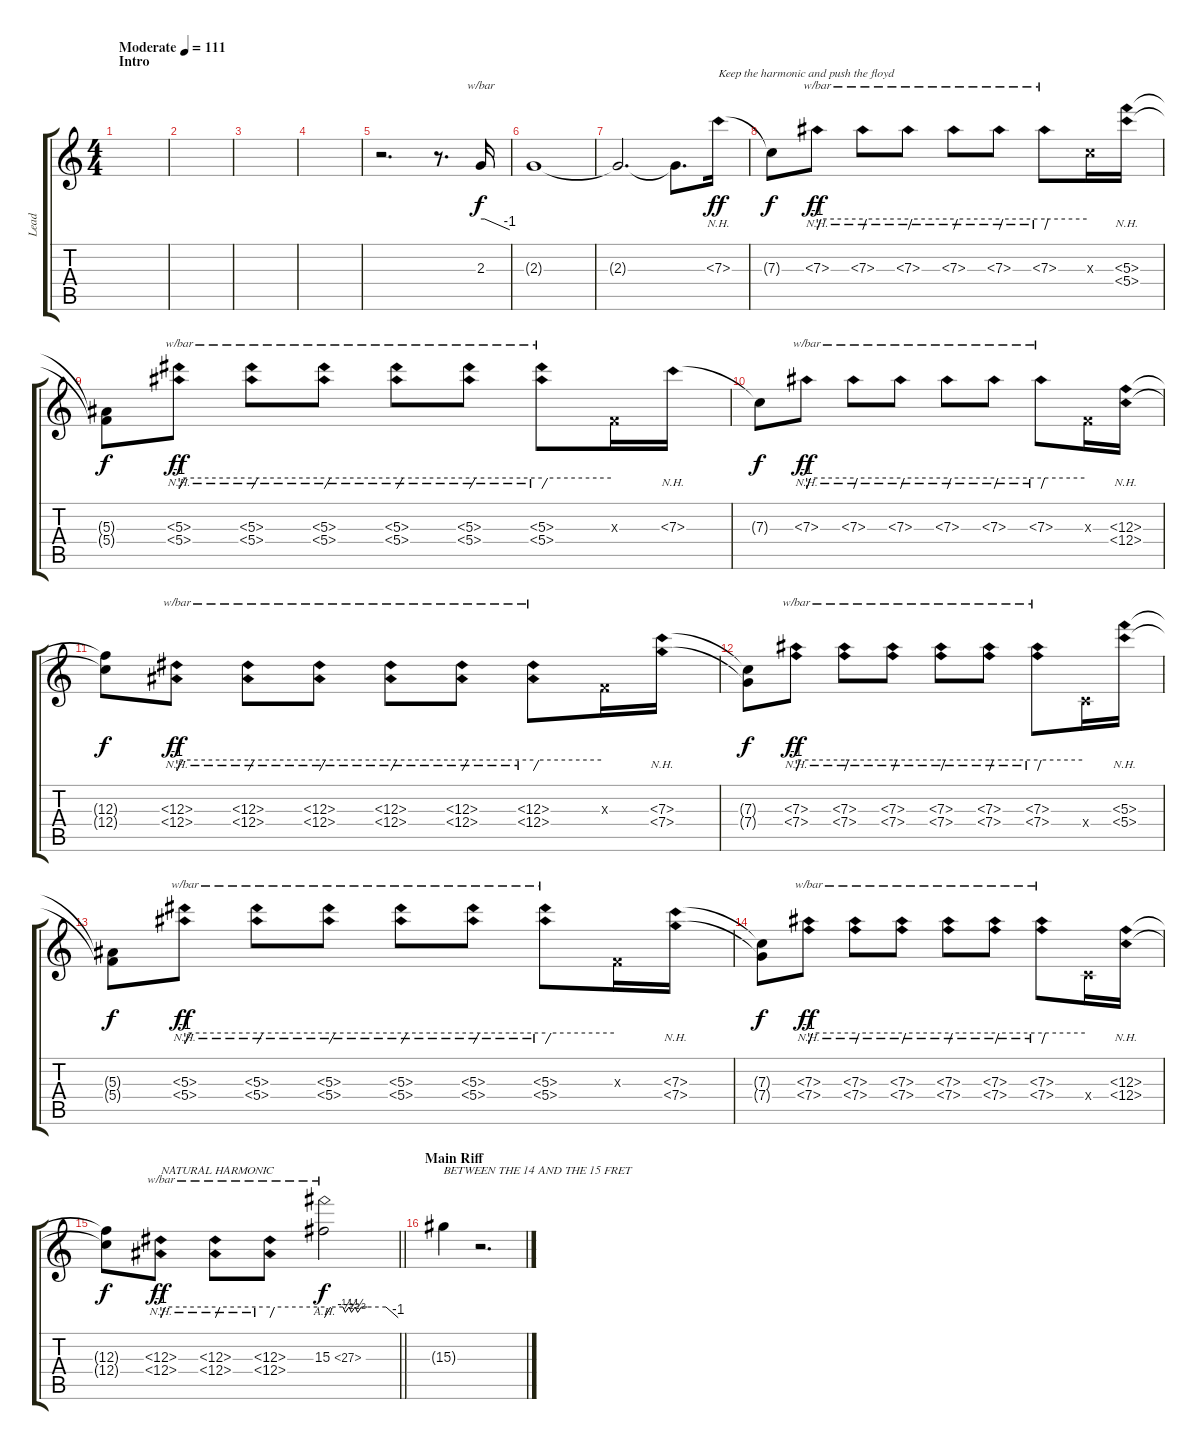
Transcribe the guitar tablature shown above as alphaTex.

\track ("Lead" "Lead") {instrument overdrivenguitar}
\staff {score tabs}
\tuning (D4 A3 F3 C3 G2 D2) {hide}
\ts (4 4)
\section ("" "Intro")
\tempo (111 "Moderate")
\clef g2
\ks c
|
|
|
|
r.2{d} r.8{d} 2.3.16{tbe (custom default 0 0 8 0 60 -4)} |
2.3{t}.1{dy f} |
2.3{t}.2{d} 2.3{t}.8{d} 7.3{nh}.16{txt "Keep the harmonic and push the floyd" dy ff} |
7.3{t}.8{dy f} 7.3{nh}.8{tbe (custom default 0 -4 5 0 60 0) dy ff} 7.3{nh}.8{tbe (custom default 0 -4 5 0 60 0)} 7.3{nh}.8{tbe (custom default 0 -4 5 0 60 0)} 7.3{nh}.8{tbe (custom default 0 -4 5 0 60 0)} 7.3{nh}.8{tbe (custom default 0 -4 5 0 60 0)} 7.3{nh}.8{tbe (custom default 0 -4 5 0 60 0)} 7.3{x}.16 (5.3{nh} 5.4{nh}).16 |
(5.3{t} 5.4{t}).8{dy f} (5.3{nh} 5.4{nh}).8{tbe (custom default 0 -4 5 0 60 0) dy ff} (5.3{nh} 5.4{nh}).8{tbe (custom default 0 -4 5 0 60 0)} (5.3{nh} 5.4{nh}).8{tbe (custom default 0 -4 5 0 60 0)} (5.3{nh} 5.4{nh}).8{tbe (custom default 0 -4 5 0 60 0)} (5.3{nh} 5.4{nh}).8{tbe (custom default 0 -4 5 0 60 0)} (5.3{nh} 5.4{nh}).8{tbe (custom default 0 -4 5 0 60 0)} 0.3{x}.16 7.3{nh}.16 |
7.3{t}.8{dy f} 7.3{nh}.8{tbe (custom default 0 -4 5 0 60 0) dy ff} 7.3{nh}.8{tbe (custom default 0 -4 5 0 60 0)} 7.3{nh}.8{tbe (custom default 0 -4 5 0 60 0)} 7.3{nh}.8{tbe (custom default 0 -4 5 0 60 0)} 7.3{nh}.8{tbe (custom default 0 -4 5 0 60 0)} 7.3{nh}.8{tbe (custom default 0 -4 5 0 60 0)} 0.3{x}.16 (12.3{nh} 12.4{nh}).16 |
(12.3{t} 12.4{t}).8{dy f} (12.3{nh} 12.4{nh}).8{tbe (custom default 0 -4 5 0 60 0) dy ff} (12.3{nh} 12.4{nh}).8{tbe (custom default 0 -4 5 0 60 0)} (12.3{nh} 12.4{nh}).8{tbe (custom default 0 -4 5 0 60 0)} (12.3{nh} 12.4{nh}).8{tbe (custom default 0 -4 5 0 60 0)} (12.3{nh} 12.4{nh}).8{tbe (custom default 0 -4 5 0 60 0)} (12.3{nh} 12.4{nh}).8{tbe (custom default 0 -4 5 0 60 0)} 0.3{x}.16 (7.3{nh} 7.4{nh}).16 |
(7.3{t} 7.4{t}).8{dy f} (7.3{nh} 7.4{nh}).8{tbe (custom default 0 -4 5 0 60 0) dy ff} (7.3{nh} 7.4{nh}).8{tbe (custom default 0 -4 5 0 60 0)} (7.3{nh} 7.4{nh}).8{tbe (custom default 0 -4 5 0 60 0)} (7.3{nh} 7.4{nh}).8{tbe (custom default 0 -4 5 0 60 0)} (7.3{nh} 7.4{nh}).8{tbe (custom default 0 -4 5 0 60 0)} (7.3{nh} 7.4{nh}).8{tbe (custom default 0 -4 5 0 60 0)} 0.4{x}.16 (5.3{nh} 5.4{nh}).16 |
(5.3{t} 5.4{t}).8{dy f} (5.3{nh} 5.4{nh}).8{tbe (custom default 0 -4 5 0 60 0) dy ff} (5.3{nh} 5.4{nh}).8{tbe (custom default 0 -4 5 0 60 0)} (5.3{nh} 5.4{nh}).8{tbe (custom default 0 -4 5 0 60 0)} (5.3{nh} 5.4{nh}).8{tbe (custom default 0 -4 5 0 60 0)} (5.3{nh} 5.4{nh}).8{tbe (custom default 0 -4 5 0 60 0)} (5.3{nh} 5.4{nh}).8{tbe (custom default 0 -4 5 0 60 0)} 0.3{x}.16 (7.3{nh} 7.4{nh}).16 |
(7.3{t} 7.4{t}).8{dy f} (7.3{nh} 7.4{nh}).8{tbe (custom default 0 -4 5 0 60 0) dy ff} (7.3{nh} 7.4{nh}).8{tbe (custom default 0 -4 5 0 60 0)} (7.3{nh} 7.4{nh}).8{tbe (custom default 0 -4 5 0 60 0)} (7.3{nh} 7.4{nh}).8{tbe (custom default 0 -4 5 0 60 0)} (7.3{nh} 7.4{nh}).8{tbe (custom default 0 -4 5 0 60 0)} (7.3{nh} 7.4{nh}).8{tbe (custom default 0 -4 5 0 60 0)} 0.4{x}.16 (12.3{nh} 12.4{nh}).16 |
\barLineRight lightlight
(12.3{t} 12.4{t}).8{dy f} (12.3{nh} 12.4{nh}).8{tbe (custom default 0 -4 5 0 60 0) txt "NATURAL HARMONIC" dy ff} (12.3{nh} 12.4{nh}).8{tbe (custom default 0 -4 5 0 60 0)} (12.3{nh} 12.4{nh}).8{tbe (custom default 0 -4 5 0 60 0)} 15.3{ah 12}.2{tbe (custom default 0 -4 5 0 15 0 17 -2 20 0 22 -2 25 0 27 -2 30 0 35 0 50 0 60 -4) dy f} |
\section ("" "Main Riff")
15.3{t}.4{txt "BETWEEN THE 14 AND THE 15 FRET"} r.2{d}
